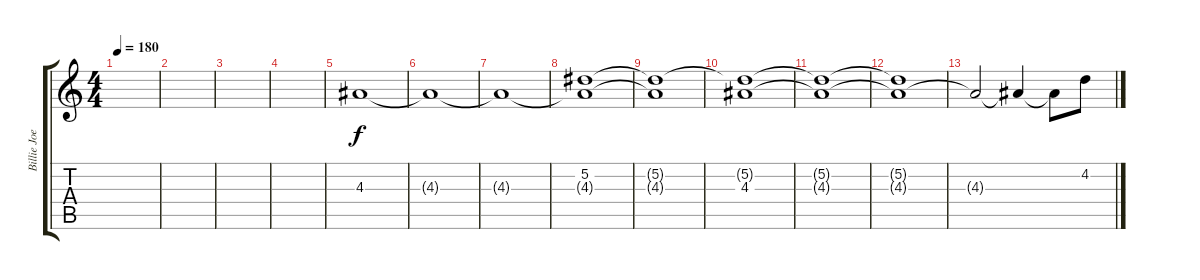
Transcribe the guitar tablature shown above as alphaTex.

\track ("Billie Joe" "Billie Joe") {instrument distortionguitar}
\staff {score tabs}
\tuning (Eb4 Bb3 Gb3 Db3 Ab2 Eb2) {hide}
\ts (4 4)
\tempo 180
\clef g2
\ks c
|
|
|
|
4.3.1 |
4.3{t}.1 |
4.3{t}.1 |
(5.2 4.3{t}).1 |
(5.2{t} 4.3{t}).1 |
(5.2{t} 4.3).1 |
(5.2{t} 4.3{t}).1 |
(5.2{t} 4.3{t}).1 |
4.3{t}.2 4.3{t}.4 4.3{t}.8 4.2.8
